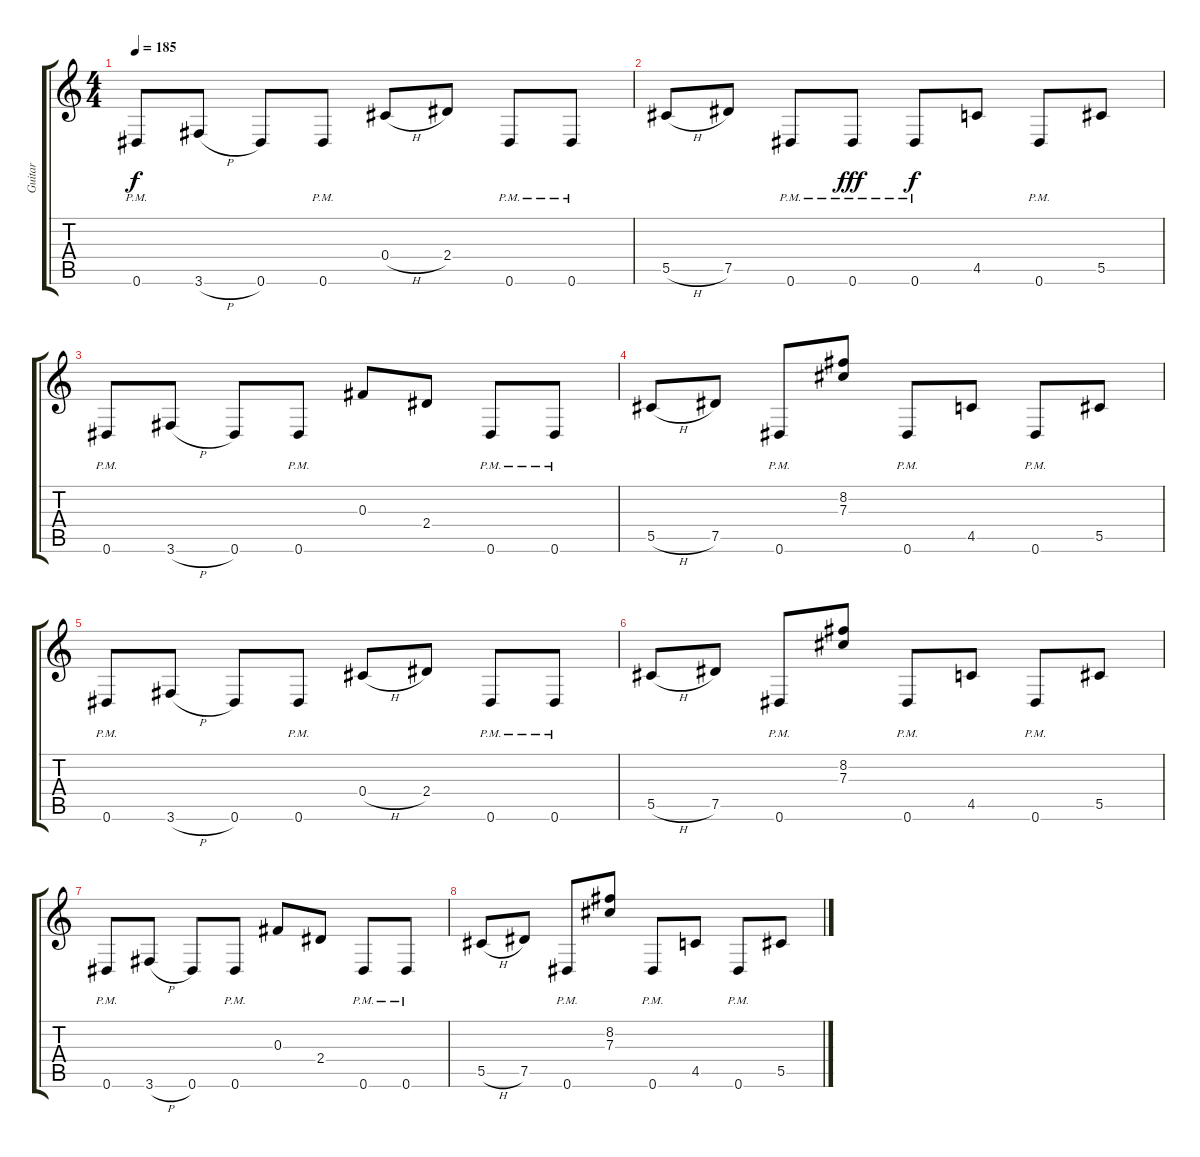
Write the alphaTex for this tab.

\track ("Guitar" "Guitar") {instrument distortionguitar}
\staff {score tabs}
\tuning (Eb4 Bb3 Gb3 Db3 Ab2 Eb2) {hide}
\ts (4 4)
\tempo 185
\clef g2
\ks c
0.6{pm}.8{dy f} 3.6{h}.8 0.6.8 0.6{pm}.8 0.4{h}.8 2.4.8 0.6{pm}.8 0.6{pm}.8 |
5.5{h}.8 7.5.8 0.6{pm}.8 0.6{pm}.8{dy fff} 0.6{pm}.8{dy f} 4.5.8 0.6{pm}.8 5.5.8 |
0.6{pm}.8 3.6{h}.8 0.6.8 0.6{pm}.8 0.3.8 2.4.8 0.6{pm}.8 0.6{pm}.8 |
5.5{h}.8 7.5.8 0.6{pm}.8 (8.2 7.3).8 0.6{pm}.8 4.5.8 0.6{pm}.8 5.5.8 |
0.6{pm}.8 3.6{h}.8 0.6.8 0.6{pm}.8 0.4{h}.8 2.4.8 0.6{pm}.8 0.6{pm}.8 |
5.5{h}.8 7.5.8 0.6{pm}.8 (8.2 7.3).8 0.6{pm}.8 4.5.8 0.6{pm}.8 5.5.8 |
0.6{pm}.8 3.6{h}.8 0.6.8 0.6{pm}.8 0.3.8 2.4.8 0.6{pm}.8 0.6{pm}.8 |
5.5{h}.8 7.5.8 0.6{pm}.8 (8.2 7.3).8 0.6{pm}.8 4.5.8 0.6{pm}.8 5.5.8
